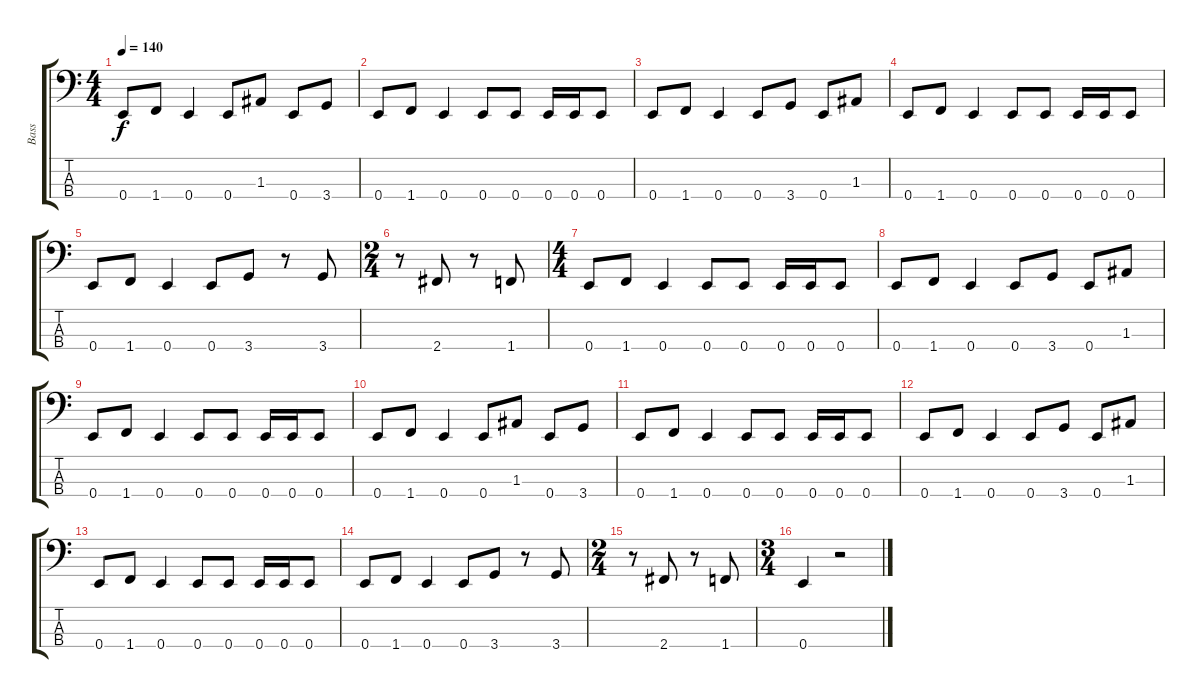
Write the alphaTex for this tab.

\track ("Bass" "Bass") {instrument electricbasspick}
\staff {score tabs}
\tuning (G2 D2 A1 E1) {hide}
\ts (4 4)
\tempo 140
\clef f4
\ks c
0.4.8{dy f} 1.4.8 0.4.4 0.4.8 1.3.8 0.4.8 3.4.8 |
0.4.8 1.4.8 0.4.4 0.4.8 0.4.8 0.4.16 0.4.16 0.4.8 |
0.4.8 1.4.8 0.4.4 0.4.8 3.4.8 0.4.8 1.3.8 |
0.4.8 1.4.8 0.4.4 0.4.8 0.4.8 0.4.16 0.4.16 0.4.8 |
0.4.8 1.4.8 0.4.4 0.4.8 3.4.8 r.8 3.4.8 |
\ts (2 4)
r.8 2.4.8 r.8 1.4.8 |
\ts (4 4)
0.4.8 1.4.8 0.4.4 0.4.8 0.4.8 0.4.16 0.4.16 0.4.8 |
0.4.8 1.4.8 0.4.4 0.4.8 3.4.8 0.4.8 1.3.8 |
0.4.8 1.4.8 0.4.4 0.4.8 0.4.8 0.4.16 0.4.16 0.4.8 |
0.4.8 1.4.8 0.4.4 0.4.8 1.3.8 0.4.8 3.4.8 |
0.4.8 1.4.8 0.4.4 0.4.8 0.4.8 0.4.16 0.4.16 0.4.8 |
0.4.8 1.4.8 0.4.4 0.4.8 3.4.8 0.4.8 1.3.8 |
0.4.8 1.4.8 0.4.4 0.4.8 0.4.8 0.4.16 0.4.16 0.4.8 |
0.4.8 1.4.8 0.4.4 0.4.8 3.4.8 r.8 3.4.8 |
\ts (2 4)
r.8 2.4.8 r.8 1.4.8 |
\ts (3 4)
0.4.4 r.2
